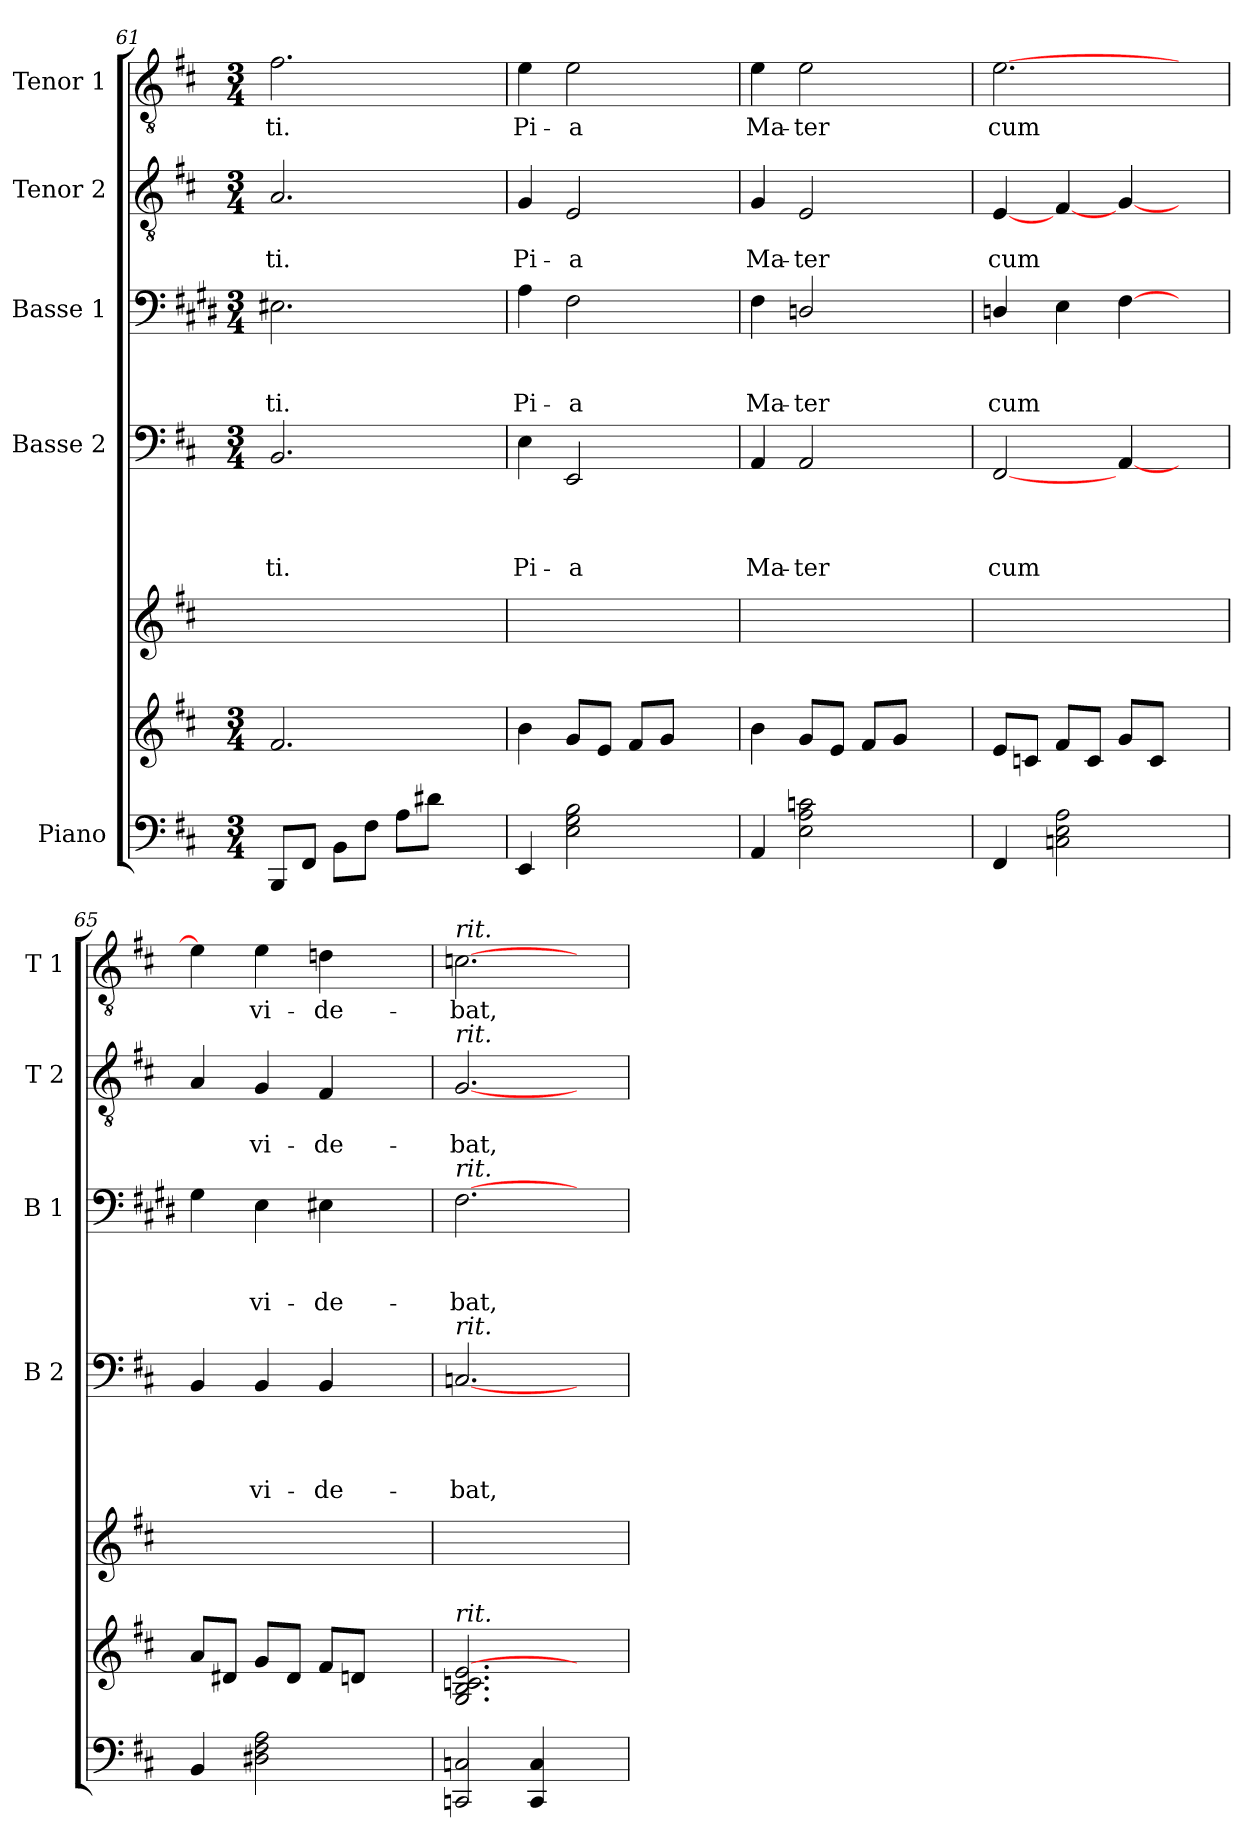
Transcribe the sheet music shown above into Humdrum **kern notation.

**kern	**kern	**kern	**kern	**text	**text	**text	**text	**kern	**text	**text	**text	**kern	**text	**text	**kern	**text
*part6	*part6	*part5	*part4	*part4	*part4	*part4	*part4	*part3	*part3	*part3	*part3	*part2	*part2	*part2	*part1	*part1
*staff7	*staff6	*staff5	*staff4	*staff4	*staff4	*staff4	*staff4	*staff3	*staff3	*staff3	*staff3	*staff2	*staff2	*staff2	*staff1	*staff1
*I"Piano	*	*	*I"Basse 2	*	*	*	*	*I"Basse 1	*	*	*	*I"Tenor 2	*	*	*I"Tenor 1	*
*	*	*	*I'B 2	*	*	*	*	*I'B 1	*	*	*	*I'T 2	*	*	*I'T 1	*
*clefF4	*clefG2	*clefG2	*clefF4	*	*	*	*	*clefF4	*	*	*	*clefGv2	*	*	*clefGv2	*
*	*	*	*	*	*	*	*	*ITrd1c2	*	*	*	*	*	*	*	*
*k[f#c#]	*k[f#c#]	*k[f#c#]	*k[f#c#]	*	*	*	*	*k[f#c#]	*	*	*	*k[f#c#]	*	*	*k[f#c#]	*
*b:	*b:	*b:	*b:	*	*	*	*	*b:	*	*	*	*b:	*	*	*b:	*
*M3/4	*M3/4	*	*M3/4	*	*	*	*	*M3/4	*	*	*	*M3/4	*	*	*M3/4	*
=61	=61	=61	=61	=61	=61	=61	=61	=61	=61	=61	=61	=61	=61	=61	=61	=61
!	!	!	!	!	!	!	!LO:LY:b	!	!	!	!LO:LY:b	!	!	!LO:LY:b	!	!LO:LY:b
8BBB/L	2.f#/	1ryy	2.BB/	.	.	.	-ti.	2.D#X\	.	.	-ti.	2.A/	.	-ti.	2.f#\	-ti.
8FF#/J	.	.	.	.	.	.	.	.	.	.	.	.	.	.	.	.
8BB\L	.	.	.	.	.	.	.	.	.	.	.	.	.	.	.	.
8F#\J	.	.	.	.	.	.	.	.	.	.	.	.	.	.	.	.
8A\L	.	.	.	.	.	.	.	.	.	.	.	.	.	.	.	.
8d#X\J	.	.	.	.	.	.	.	.	.	.	.	.	.	.	.	.
4ryy	4ryy	.	4ryy	.	.	.	.	4ryy	.	.	.	4ryy	.	.	4ryy	.
=62	=62	=62	=62	=62	=62	=62	=62	=62	=62	=62	=62	=62	=62	=62	=62	=62
!	!	!	!	!	!	!	!LO:LY:b	!	!	!	!LO:LY:b	!	!	!LO:LY:b	!	!LO:LY:b
4EE/	4b\	1ryy	4E\	.	.	.	Pi-	4G\	.	.	Pi-	4G/	.	Pi-	4e\	Pi-
!	!	!	!	!	!	!	!LO:LY:b	!	!	!	!LO:LY:b	!	!	!LO:LY:b	!	!LO:LY:b
2E\ 2G\ 2B\	8g/L	.	2EE/	.	.	.	-a	2E\	.	.	-a	2E/	.	-a	2e\	-a
.	8e/J	.	.	.	.	.	.	.	.	.	.	.	.	.	.	.
.	8f#/L	.	.	.	.	.	.	.	.	.	.	.	.	.	.	.
.	8g/J	.	.	.	.	.	.	.	.	.	.	.	.	.	.	.
4ryy	4ryy	.	4ryy	.	.	.	.	4ryy	.	.	.	4ryy	.	.	4ryy	.
=63	=63	=63	=63	=63	=63	=63	=63	=63	=63	=63	=63	=63	=63	=63	=63	=63
!	!	!	!	!	!	!	!LO:LY:b	!	!	!	!LO:LY:b	!	!	!LO:LY:b	!	!LO:LY:b
4AA/	4b\	1ryy	4AA/	.	.	.	Ma-	4E\	.	.	Ma-	4G/	.	Ma-	4e\	Ma-
!	!	!	!	!	!	!	!LO:LY:b	!	!	!	!LO:LY:b	!	!	!LO:LY:b	!	!LO:LY:b
2E\ 2A\ 2cn\	8g/L	.	2AA/	.	.	.	-ter	2Cn/	.	.	-ter	2E/	.	-ter	2e\	-ter
.	8e/J	.	.	.	.	.	.	.	.	.	.	.	.	.	.	.
.	8f#/L	.	.	.	.	.	.	.	.	.	.	.	.	.	.	.
.	8g/J	.	.	.	.	.	.	.	.	.	.	.	.	.	.	.
4ryy	4ryy	.	4ryy	.	.	.	.	4ryy	.	.	.	4ryy	.	.	4ryy	.
=64	=64	=64	=64	=64	=64	=64	=64	=64	=64	=64	=64	=64	=64	=64	=64	=64
!	!	!	!	!	!	!	!LO:LY:b	!	!	!	!LO:LY:b	!	!	!LO:LY:b	!	!LO:LY:b
4FF#/	8e/L	1ryy	[2FF#/	.	.	.	cum	4Cn/	.	.	cum	[4E/	.	cum	[2.e\	cum
.	8cn/J	.	.	.	.	.	.	.	.	.	.	.	.	.	.	.
2Cn\ 2E\ 2A\	8f#/L	.	.	.	.	.	.	4D\	.	.	.	[4F#/	.	.	.	.
.	8c/J	.	.	.	.	.	.	.	.	.	.	.	.	.	.	.
.	8g/L	.	[4AA/	.	.	.	.	[4E\	.	.	.	[4G/	.	.	.	.
.	8c/J	.	.	.	.	.	.	.	.	.	.	.	.	.	.	.
4ryy	4ryy	.	4ryy	.	.	.	.	4ryy	.	.	.	4ryy	.	.	4ryy	.
=65	=65	=65	=65	=65	=65	=65	=65	=65	=65	=65	=65	=65	=65	=65	=65	=65
4BB/	8a/L	1ryy	4BB/	.	.	.	.	4F#\	.	.	.	4A/	.	.	4e\]	.
.	8d#X/J	.	.	.	.	.	.	.	.	.	.	.	.	.	.	.
!	!	!	!	!	!	!	!LO:LY:b	!	!	!	!LO:LY:b	!	!	!LO:LY:b	!	!LO:LY:b
2D#X\ 2F#\ 2A\	8g/L	.	4BB/	.	.	.	vi-	4D\	.	.	vi-	4G/	.	vi-	4e\	vi-
.	8d#/J	.	.	.	.	.	.	.	.	.	.	.	.	.	.	.
!	!	!	!	!	!	!	!LO:LY:b	!	!	!	!LO:LY:b	!	!	!LO:LY:b	!	!LO:LY:b
.	8f#/L	.	4BB/	.	.	.	-de-	4D#X\	.	.	-de-	4F#/	.	-de-	4dni\	-de-
.	8dn/J	.	.	.	.	.	.	.	.	.	.	.	.	.	.	.
4ryy	4ryy	.	4ryy	.	.	.	.	4ryy	.	.	.	4ryy	.	.	4ryy	.
!!LO:LB:g=z
=66	=66	=66	=66	=66	=66	=66	=66	=66	=66	=66	=66	=66	=66	=66	=66	=66
!	!	!	!	!	!	!	!	!	!	!	!	!	!	!	!LO:TX:a:i:t=rit.	!
!	!	!	!	!	!	!	!	!	!	!	!	!LO:TX:a:i:t=rit.	!	!	!	!
!	!	!	!	!	!	!	!	!LO:TX:a:i:t=rit.	!	!	!	!	!	!	!	!
!	!	!	!LO:TX:a:i:t=rit.	!	!	!	!	!	!	!	!	!	!	!	!	!
!	!LO:TX:a:i:t=rit.	!	!	!	!	!	!	!	!	!	!	!	!	!	!	!
!	!	!	!	!	!	!	!LO:LY:b	!	!	!	!LO:LY:b	!	!	!LO:LY:b	!	!LO:LY:b
2CCn/ 2Cn/	2.G/ 2.B/ 2.cn/ [2.e/	1ryy	[2.Cn/	.	.	.	-bat,	[2.E\	.	.	-bat,	[2.G/	.	-bat,	[2.cn\	-bat,
4CC/ 4C/	.	.	.	.	.	.	.	.	.	.	.	.	.	.	.	.
4ryy	4ryy	.	4ryy	.	.	.	.	4ryy	.	.	.	4ryy	.	.	4ryy	.
=	=	=	=	=	=	=	=	=	=	=	=	=	=	=	=	=
*-	*-	*-	*-	*-	*-	*-	*-	*-	*-	*-	*-	*-	*-	*-	*-	*-
